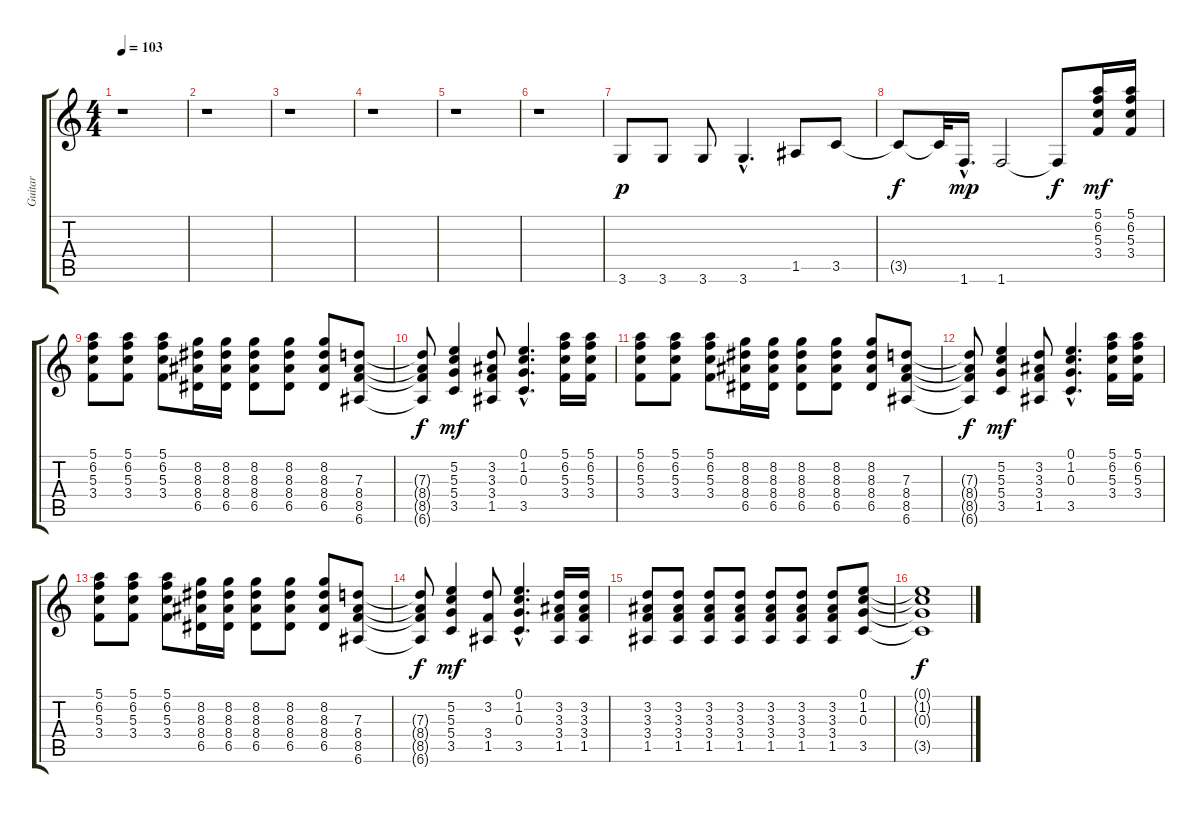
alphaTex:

\track ("Guitar" "Guitar") {instrument overdrivenguitar}
\staff {score tabs}
\tuning (E4 B3 G3 D3 A2 E2) {hide}
\ts (4 4)
\tempo 103
\clef g2
\ks c
r.1{dy f} |
r.1 |
r.1 |
r.1 |
r.1 |
r.1 |
3.6.8{dy p} 3.6.8 3.6.8 3.6{hac}.4{d} 1.5.8 3.5.8 |
3.5{t}.8{dy f} 3.5{t}.32 1.6{hac}.16{d dy mp} 1.6.2 1.6{t}.8{dy f} (5.1 6.2 5.3 3.4).16{dy mf} (5.1 6.2 5.3 3.4).16 |
(5.1 6.2 5.3 3.4).8 (5.1 6.2 5.3 3.4).8 (5.1 6.2 5.3 3.4).8 (8.2 8.3 8.4 6.5).16 (8.2 8.3 8.4 6.5).16 (8.2 8.3 8.4 6.5).8 (8.2 8.3 8.4 6.5).8 (8.2 8.3 8.4 6.5).8 (7.3 8.4 8.5 6.6).8 |
(7.3{t} 8.4{t} 8.5{t} 6.6{t}).8{dy f} (5.2 5.3 5.4 3.5).4{dy mf} (3.2 3.3 3.4 1.5).8 (0.1{hac} 1.2{hac} 0.3{hac} 3.5{hac}).4{d} (5.1 6.2 5.3 3.4).16 (5.1 6.2 5.3 3.4).16 |
(5.1 6.2 5.3 3.4).8 (5.1 6.2 5.3 3.4).8 (5.1 6.2 5.3 3.4).8 (8.2 8.3 8.4 6.5).16 (8.2 8.3 8.4 6.5).16 (8.2 8.3 8.4 6.5).8 (8.2 8.3 8.4 6.5).8 (8.2 8.3 8.4 6.5).8 (7.3 8.4 8.5 6.6).8 |
(7.3{t} 8.4{t} 8.5{t} 6.6{t}).8{dy f} (5.2 5.3 5.4 3.5).4{dy mf} (3.2 3.3 3.4 1.5).8 (0.1{hac} 1.2{hac} 0.3{hac} 3.5{hac}).4{d} (5.1 6.2 5.3 3.4).16 (5.1 6.2 5.3 3.4).16 |
(5.1 6.2 5.3 3.4).8 (5.1 6.2 5.3 3.4).8 (5.1 6.2 5.3 3.4).8 (8.2 8.3 8.4 6.5).16 (8.2 8.3 8.4 6.5).16 (8.2 8.3 8.4 6.5).8 (8.2 8.3 8.4 6.5).8 (8.2 8.3 8.4 6.5).8 (7.3 8.4 8.5 6.6).8 |
(7.3{t} 8.4{t} 8.5{t} 6.6{t}).8{dy f} (5.2 5.3 5.4 3.5).4{dy mf} (3.2 3.4 1.5).8 (0.1{hac} 1.2{hac} 0.3{hac} 3.5{hac}).4{d} (3.2 3.3 3.4 1.5).16 (3.2 3.3 3.4 1.5).16 |
(3.2 3.3 3.4 1.5).8 (3.2 3.3 3.4 1.5).8 (3.2 3.3 3.4 1.5).8 (3.2 3.3 3.4 1.5).8 (3.2 3.3 3.4 1.5).8 (3.2 3.3 3.4 1.5).8 (3.2 3.3 3.4 1.5).8 (0.1 1.2 0.3 3.5).8 |
(0.1{t} 1.2{t} 0.3{t} 3.5{t}).1{dy f}
